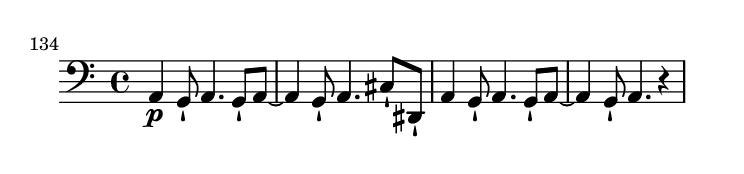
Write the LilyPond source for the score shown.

\version "2.10.33"

\include "../config/lib.ly"

\score {
  \new Staff {
      \time 4/4
      \relative c {
        \set Score.currentBarNumber = #134
        \bar ""
        \bracketUp
        
        \clef bass
        %% idéia de INT_1(5 3 4 1 2 0)
        a4\p g8\st a4. g8\st a~
        a4 g8\st a4. cis8\st dis,\st
        a'4 g8\st a4. g8\st a~
        a4 g8\st a4. r4
      }
    }
  \layout {
    \context {
      \Staff \consists "Horizontal_bracket_engraver"
    }
  }
}
\paper {
  paper-width = 12.6\cm
  paper-height = 3\cm
  line-width = 13.5\cm
  head-separation = -1\cm
  left-margin = -1.2\cm
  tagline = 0
  indent = #0
}
